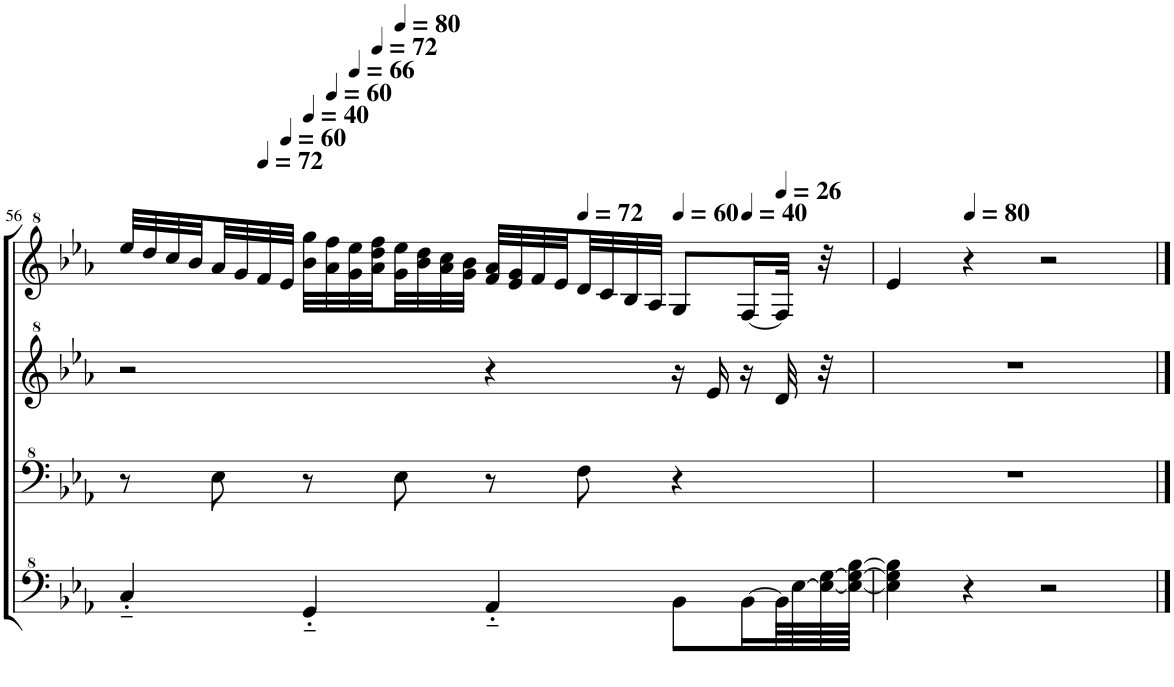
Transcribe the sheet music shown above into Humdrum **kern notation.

**kern	**kern	**kern	**kern
*part1	*part1	*part1	*part1
*staff4	*staff3	*staff2	*staff1
*I"Model III	*	*	*
!!LO:PB:g=z
*clefF^4	*clefF^4	*clefG^2	*clefG^2
*k[b-e-a-]	*k[b-e-a-]	*k[b-e-a-]	*k[b-e-a-]
*M4/4	*M4/4	*M4/4	*M4/4
*met(c)	*met(c)	*met(c)	*met(c)
=56	=56	=56	=56
4c'~/	8r	2r	32eee-/LLL
.	.	.	32ddd/
.	.	.	32ccc/
.	.	.	32bb-/
.	8e-\	.	32aa-/
.	.	.	32gg/
*	*	*	*MM72
.	.	.	32ff/
*	*	*	*MM60
.	.	.	32ee-/JJJ
*	*	*	*MM40
4G'~/	8r	.	32bb-\ 32ggg\LLL
*	*	*	*MM60
.	.	.	32aa-\ 32fff\
*	*	*	*MM66
.	.	.	32gg\ 32eee-\
*	*	*	*MM72
.	.	.	32aa-\ 32ddd\ 32fff\
*	*	*	*MM80
.	8e-\	.	32gg\ 32eee-\
.	.	.	32bb-\ 32ddd\
.	.	.	32aa-\ 32ccc\
.	.	.	32gg\ 32bb-\JJJ
4A-'~/	8r	4r	32ff/ 32aa-/LLL
.	.	.	32ee-/ 32gg/
.	.	.	32ff/
.	.	.	32ee-/
*	*	*	*MM72
.	8f\	.	32dd/
.	.	.	32cc/
.	.	.	32b-/
.	.	.	32a-/JJJ
*	*	*	*MM60
8B-\L	4r	16r	8g/L
.	.	16ee-/	.
*	*	*	*MM40
[16B-\L	.	16r	[16f/L
*	*	*	*MM26
64B-\LL]	.	32dd/	32f/JJk]
[64e-\	.	.	.
64e-\_ [64g\	.	32r	32r
64e-\_ 64g\_ [64b-\JJJJ	.	.	.
=57	=57	=57	=57
4e-\] 4g\] 4b-\]	1r	1r	4ee-/
*	*	*	*MM80
4r	.	.	4r
2r	.	.	2r
==	==	==	==
*-	*-	*-	*-
